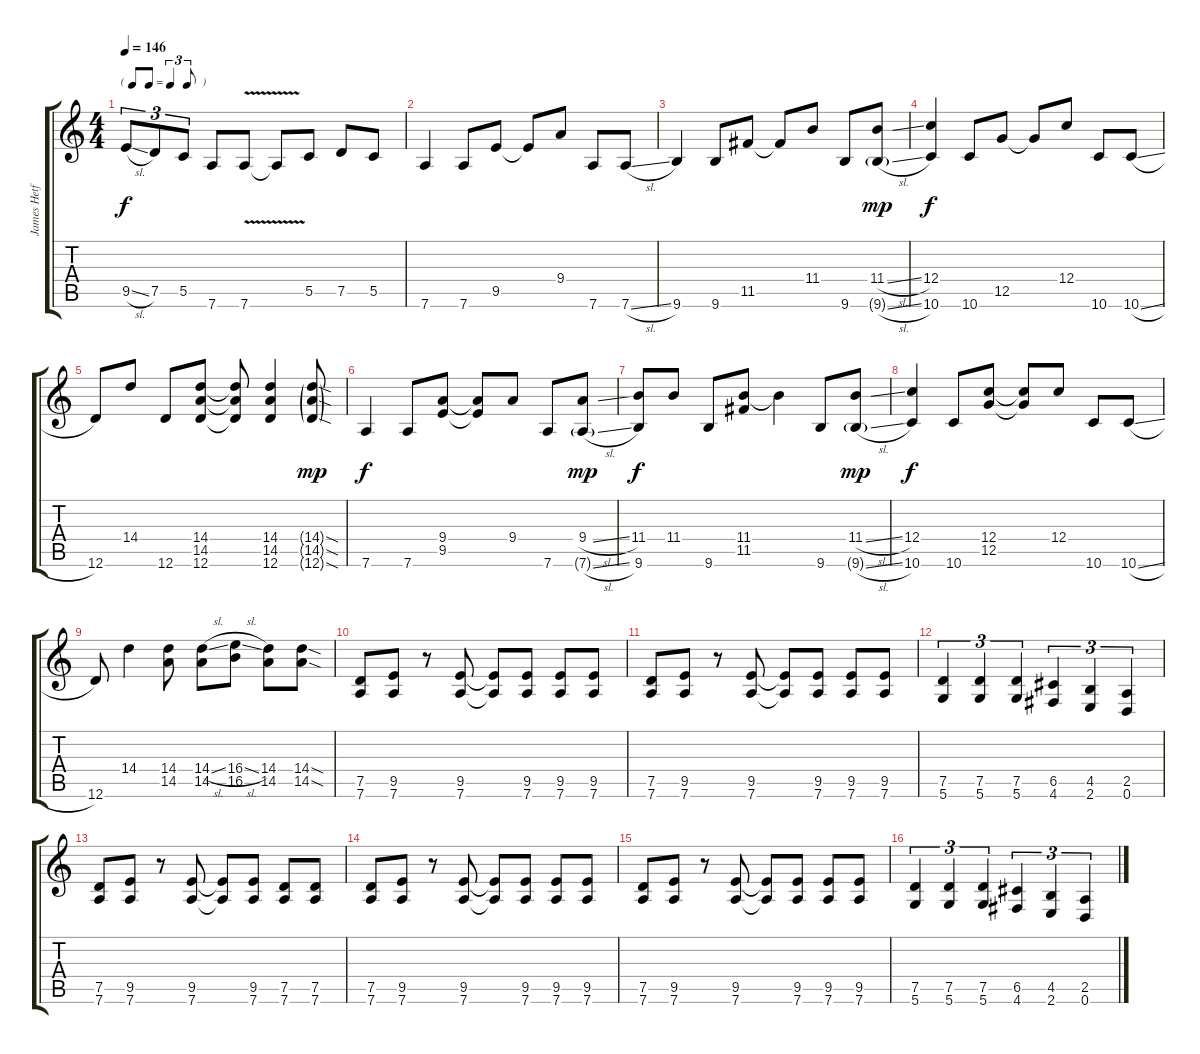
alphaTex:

\track ("James Hetfield" "James Hetf") {instrument distortionguitar}
\staff {score tabs}
\tuning (D4 A3 F3 C3 G2 D2) {hide}
\ts (4 4)
\tf triplet8th
\tempo 146
\clef g2
\ks c
9.5{sl}.8{tu (3 2) dy f} 7.5.8{tu (3 2)} 5.5.8{tu (3 2)} 7.6.8 7.6{v}.8 7.6{t}.8 5.5.8 7.5.8 5.5.8 |
7.6.4 7.6.8 9.5.8 9.5{t}.8 9.4.8 7.6.8 7.6{sl}.8 |
9.6.4 9.6.8 11.5.8 11.5{t}.8 11.4.8 9.6.8 (11.4{sl} 9.6{sl g}).8{dy mp} |
(12.4 10.6).4{dy f} 10.6.8 12.5.8 12.5{t}.8 12.4.8 10.6.8 10.6{sl}.8 |
12.6.8 14.4.8 12.6.8 (14.4 14.5 12.6).8 (14.4{t} 14.5{t} 12.6{t}).8 (14.4 14.5 12.6).4 (14.4{sod g} 14.5{sod g} 12.6{sod g}).8{dy mp} |
7.6.4{dy f} 7.6.8 (9.4 9.5).8 (9.4{t} 9.5{t}).8 9.4.8 7.6.8 (9.4{sl} 7.6{sl g}).8{dy mp} |
(11.4 9.6).8{dy f} 11.4.8 9.6.8 (11.4 11.5).8 11.4{t}.4 9.6.8 (11.4{sl} 9.6{sl g}).8{dy mp} |
(12.4 10.6).4{dy f} 10.6.8 (12.4 12.5).8 (12.4{t} 12.5{t}).8 12.4.8 10.6.8 10.6{sl}.8 |
12.6.8 14.4.4 (14.4 14.5).8 (14.4{sl} 14.5).8 (16.4{sl} 16.5).8 (14.4 14.5).8 (14.4{sod} 14.5{sod}).8 |
(7.5 7.6).8 (9.5 7.6).8 r.8 (9.5 7.6).8 (9.5{t} 7.6{t}).8 (9.5 7.6).8 (9.5 7.6).8 (9.5 7.6).8 |
(7.5 7.6).8 (9.5 7.6).8 r.8 (9.5 7.6).8 (9.5{t} 7.6{t}).8 (9.5 7.6).8 (9.5 7.6).8 (9.5 7.6).8 |
(7.5 5.6).4{tu (3 2)} (7.5 5.6).4{tu (3 2)} (7.5 5.6).4{tu (3 2)} (6.5 4.6).4{tu (3 2)} (4.5 2.6).4{tu (3 2)} (2.5 0.6).4{tu (3 2)} |
(7.5 7.6).8 (9.5 7.6).8 r.8 (9.5 7.6).8 (9.5{t} 7.6{t}).8 (9.5 7.6).8 (7.5 7.6).8 (7.5 7.6).8 |
(7.5 7.6).8 (9.5 7.6).8 r.8 (9.5 7.6).8 (9.5{t} 7.6{t}).8 (9.5 7.6).8 (9.5 7.6).8 (9.5 7.6).8 |
(7.5 7.6).8 (9.5 7.6).8 r.8 (9.5 7.6).8 (9.5{t} 7.6{t}).8 (9.5 7.6).8 (9.5 7.6).8 (9.5 7.6).8 |
(7.5 5.6).4{tu (3 2)} (7.5 5.6).4{tu (3 2)} (7.5 5.6).4{tu (3 2)} (6.5 4.6).4{tu (3 2)} (4.5 2.6).4{tu (3 2)} (2.5 0.6).4{tu (3 2)}
